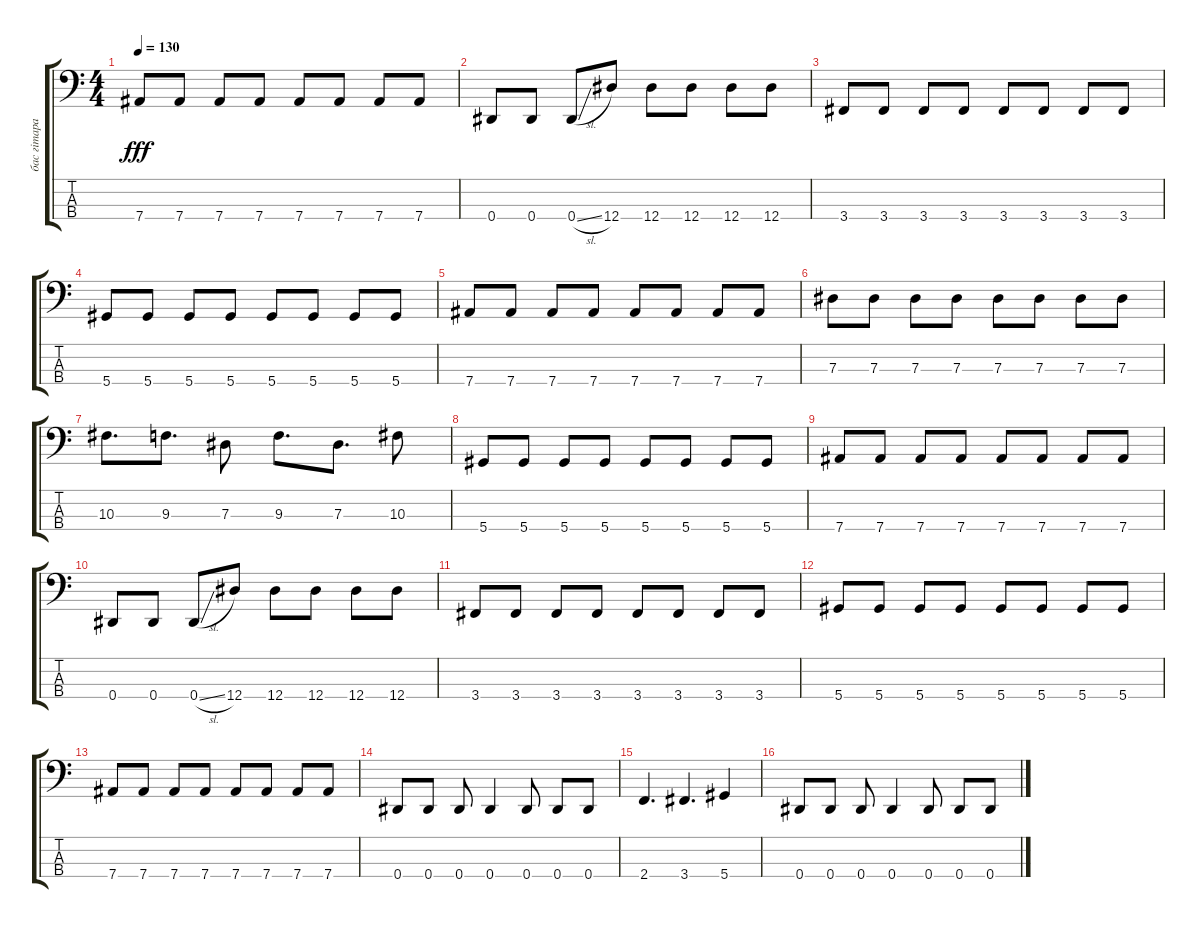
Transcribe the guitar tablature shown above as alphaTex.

\track ("бас гiтара Алесь" "бас гiтара") {instrument electricbassfinger}
\staff {score tabs}
\tuning (Gb2 Db2 Ab1 Eb1) {hide}
\ts (4 4)
\tempo 130
\clef f4
\ks c
7.4.8{dy fff} 7.4.8 7.4.8 7.4.8 7.4.8 7.4.8 7.4.8 7.4.8 |
0.4.8 0.4.8 0.4{sl}.8 12.4.8 12.4.8 12.4.8 12.4.8 12.4.8 |
3.4.8 3.4.8 3.4.8 3.4.8 3.4.8 3.4.8 3.4.8 3.4.8 |
5.4.8 5.4.8 5.4.8 5.4.8 5.4.8 5.4.8 5.4.8 5.4.8 |
7.4.8 7.4.8 7.4.8 7.4.8 7.4.8 7.4.8 7.4.8 7.4.8 |
7.3.8 7.3.8 7.3.8 7.3.8 7.3.8 7.3.8 7.3.8 7.3.8 |
10.3.8{d} 9.3.8{d} 7.3.8 9.3.8{d} 7.3.8{d} 10.3.8 |
5.4.8 5.4.8 5.4.8 5.4.8 5.4.8 5.4.8 5.4.8 5.4.8 |
7.4.8 7.4.8 7.4.8 7.4.8 7.4.8 7.4.8 7.4.8 7.4.8 |
0.4.8 0.4.8 0.4{sl}.8 12.4.8 12.4.8 12.4.8 12.4.8 12.4.8 |
3.4.8 3.4.8 3.4.8 3.4.8 3.4.8 3.4.8 3.4.8 3.4.8 |
5.4.8 5.4.8 5.4.8 5.4.8 5.4.8 5.4.8 5.4.8 5.4.8 |
7.4.8 7.4.8 7.4.8 7.4.8 7.4.8 7.4.8 7.4.8 7.4.8 |
0.4.8 0.4.8 0.4.8 0.4.4 0.4.8 0.4.8 0.4.8 |
2.4.4{d} 3.4.4{d} 5.4.4 |
0.4.8 0.4.8 0.4.8 0.4.4 0.4.8 0.4.8 0.4.8
